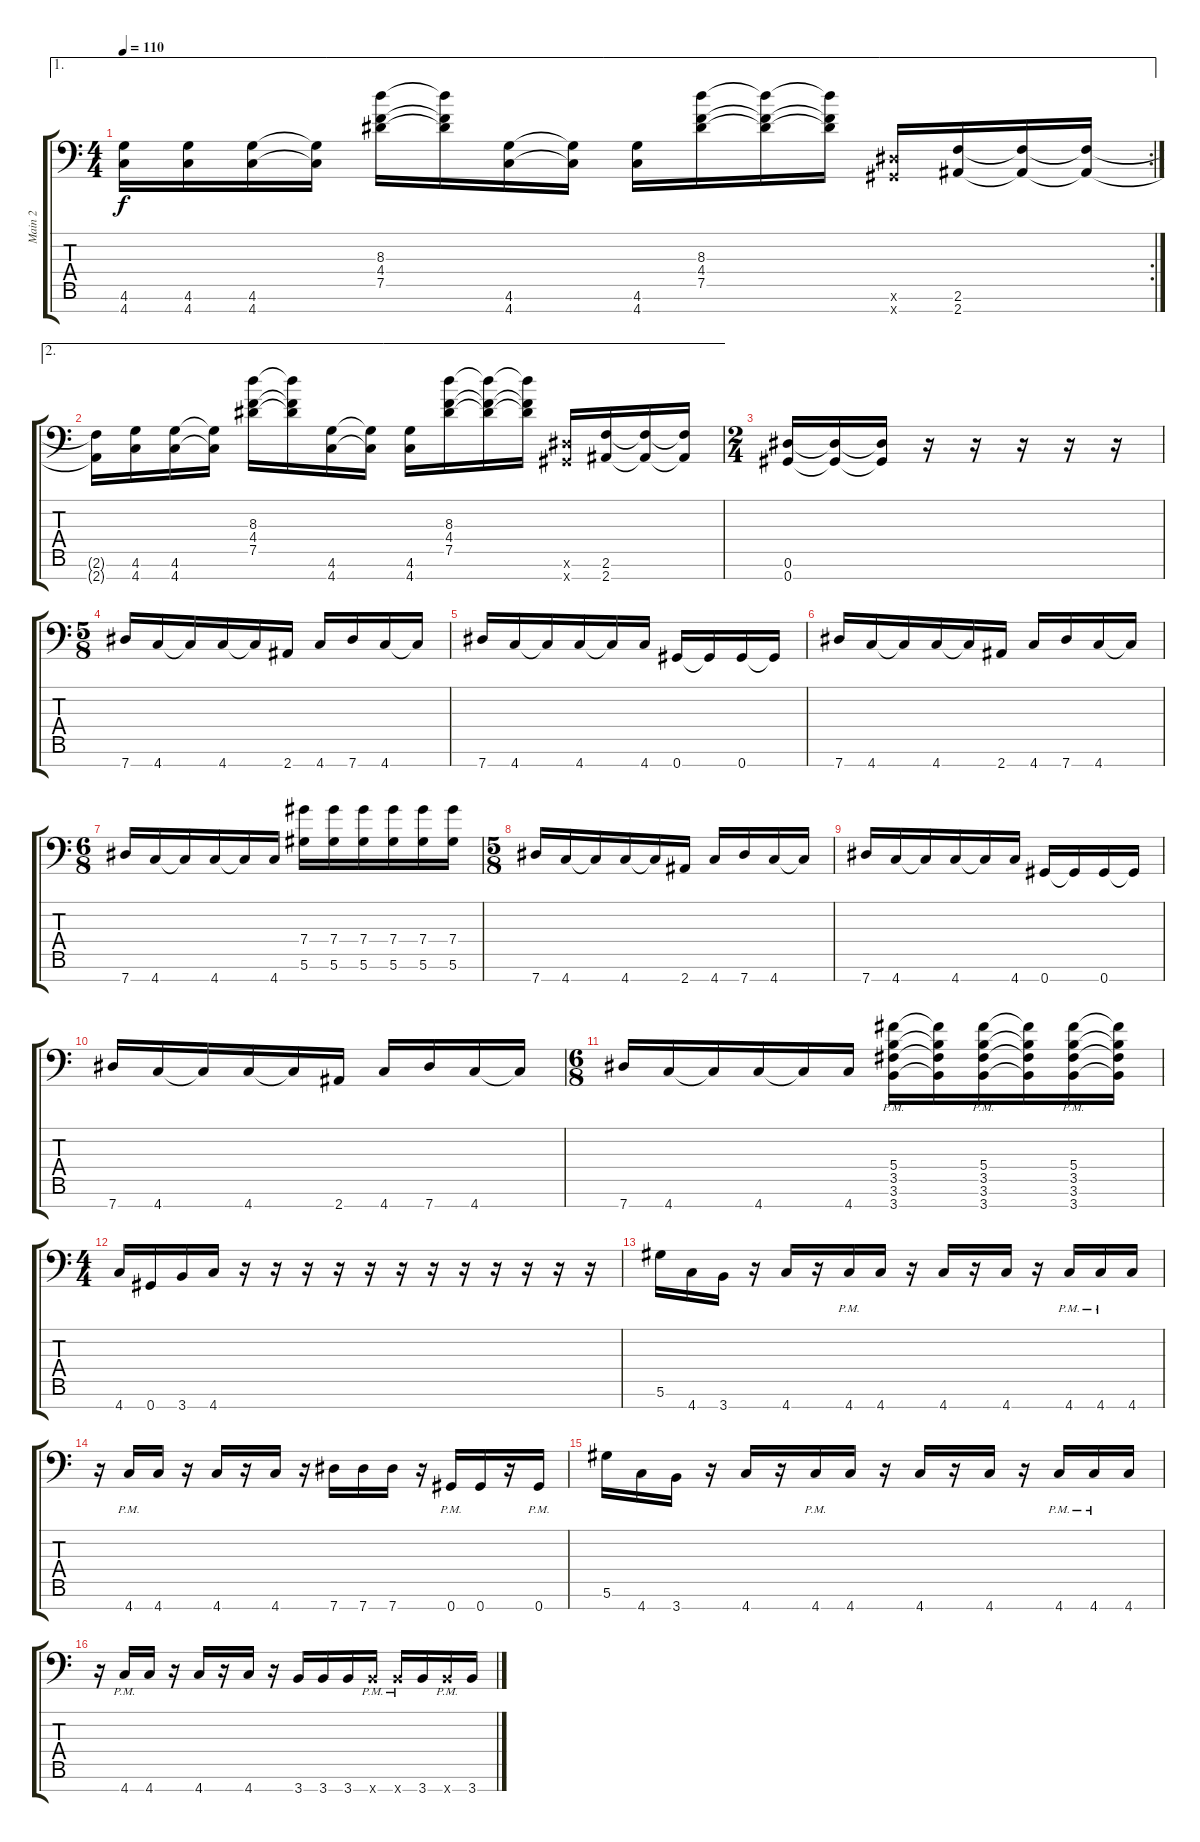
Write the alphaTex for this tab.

\track ("Main 2" "Main 2") {instrument distortionguitar}
\staff {score tabs}
\tuning (Eb4 Bb3 Gb3 Db3 Ab2 Eb2 Ab1) {hide}
\ae 1
\rc 2
\ts (4 4)
\tempo 110
\clef f4
\ks c
(4.6{t} 4.7{t}).16{dy f} (4.6 4.7).16 (4.6 4.7).16 (4.6{t} 4.7{t}).16 (8.3 4.4 7.5).16 (8.3{t} 4.4{t} 7.5{t}).16 (4.6 4.7).16 (4.6{t} 4.7{t}).16 (4.6 4.7).16 (8.3 4.4 7.5).16 (8.3{t} 4.4{t} 7.5{t}).16 (8.3{t} 4.4{t} 7.5{t}).16 (0.6{x} 0.7{x}).16 (2.6 2.7).16 (2.6{t} 2.7{t}).16 (2.6{t} 2.7{t}).16 |
\ae 2
(2.6{t} 2.7{t}).16 (4.6 4.7).16 (4.6 4.7).16 (4.6{t} 4.7{t}).16 (8.3 4.4 7.5).16 (8.3{t} 4.4{t} 7.5{t}).16 (4.6 4.7).16 (4.6{t} 4.7{t}).16 (4.6 4.7).16 (8.3 4.4 7.5).16 (8.3{t} 4.4{t} 7.5{t}).16 (8.3{t} 4.4{t} 7.5{t}).16 (0.6{x} 0.7{x}).16 (2.6 2.7).16 (2.6{t} 2.7{t}).16 (2.6{t} 2.7{t}).16 |
\ts (2 4)
(0.6 0.7).16 (0.6{t} 0.7{t}).16 (0.6{t} 0.7{t}).16 r.16 r.16 r.16 r.16 r.16 |
\ts (5 8)
7.7.16 4.7.16 4.7{t}.16 4.7.16 4.7{t}.16 2.7.16 4.7.16 7.7.16 4.7.16 4.7{t}.16 |
7.7.16 4.7.16 4.7{t}.16 4.7.16 4.7{t}.16 4.7.16 0.7.16 0.7{t}.16 0.7.16 0.7{t}.16 |
7.7.16 4.7.16 4.7{t}.16 4.7.16 4.7{t}.16 2.7.16 4.7.16 7.7.16 4.7.16 4.7{t}.16 |
\ts (6 8)
7.7.16 4.7.16 4.7{t}.16 4.7.16 4.7{t}.16 4.7.16 (7.4 5.6).16 (7.4 5.6).16 (7.4 5.6).16 (7.4 5.6).16 (7.4 5.6).16 (7.4 5.6).16 |
\ts (5 8)
7.7.16 4.7.16 4.7{t}.16 4.7.16 4.7{t}.16 2.7.16 4.7.16 7.7.16 4.7.16 4.7{t}.16 |
7.7.16 4.7.16 4.7{t}.16 4.7.16 4.7{t}.16 4.7.16 0.7.16 0.7{t}.16 0.7.16 0.7{t}.16 |
7.7.16 4.7.16 4.7{t}.16 4.7.16 4.7{t}.16 2.7.16 4.7.16 7.7.16 4.7.16 4.7{t}.16 |
\ts (6 8)
7.7.16 4.7.16 4.7{t}.16 4.7.16 4.7{t}.16 4.7.16 (5.4{pm} 3.5{pm} 3.6{pm} 3.7{pm}).16 (5.4{t} 3.5{t} 3.6{t} 3.7{t}).16 (5.4{pm} 3.5{pm} 3.6{pm} 3.7{pm}).16 (5.4{t} 3.5{t} 3.6{t} 3.7{t}).16 (5.4{pm} 3.5{pm} 3.6{pm} 3.7{pm}).16 (5.4{t} 3.5{t} 3.6{t} 3.7{t}).16 |
\ts (4 4)
4.7.16 0.7.16 3.7.16 4.7.16 r.16 r.16 r.16 r.16 r.16 r.16 r.16 r.16 r.16 r.16 r.16 r.16 |
5.6.16 4.7.16 3.7.16 r.16 4.7.16 r.16 4.7{pm}.16 4.7.16 r.16 4.7.16 r.16 4.7.16 r.16 4.7{pm}.16 4.7{pm}.16 4.7.16 |
r.16 4.7{pm}.16 4.7.16 r.16 4.7.16 r.16 4.7.16 r.16 7.7.16 7.7.16 7.7.16 r.16 0.7{pm}.16 0.7.16 r.16 0.7{pm}.16 |
5.6.16 4.7.16 3.7.16 r.16 4.7.16 r.16 4.7{pm}.16 4.7.16 r.16 4.7.16 r.16 4.7.16 r.16 4.7{pm}.16 4.7{pm}.16 4.7.16 |
r.16 4.7{pm}.16 4.7.16 r.16 4.7.16 r.16 4.7.16 r.16 3.7.16 3.7.16 3.7.16 3.7{pm x}.16 3.7{pm x}.16 3.7.16 3.7{pm x}.16 3.7.16
